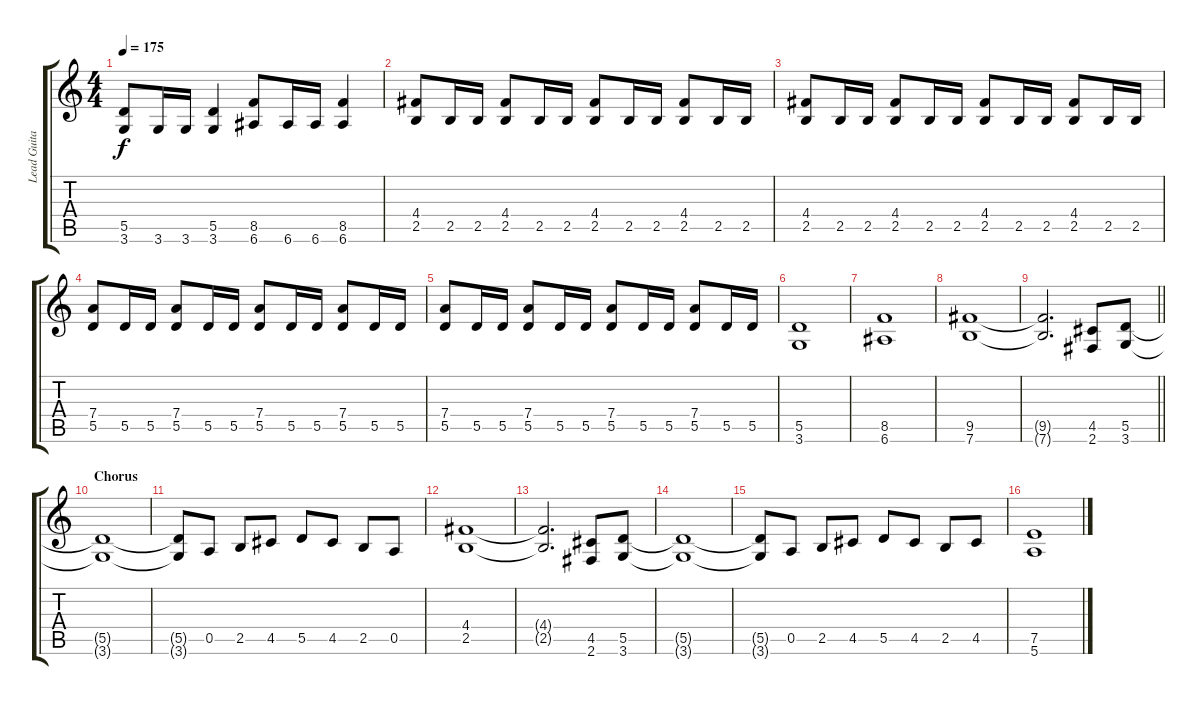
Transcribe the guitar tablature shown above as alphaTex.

\track ("Lead Guitar" "Lead Guita") {instrument distortionguitar}
\staff {score tabs}
\tuning (E4 B3 G3 D3 A2 E2) {hide}
\ts (4 4)
\tempo 175
\clef g2
\ks c
(5.5 3.6).8{dy f} 3.6.16 3.6.16 (5.5 3.6).4 (8.5 6.6).8 6.6.16 6.6.16 (8.5 6.6).4 |
(4.4 2.5).8 2.5.16 2.5.16 (4.4 2.5).8 2.5.16 2.5.16 (4.4 2.5).8 2.5.16 2.5.16 (4.4 2.5).8 2.5.16 2.5.16 |
(4.4 2.5).8 2.5.16 2.5.16 (4.4 2.5).8 2.5.16 2.5.16 (4.4 2.5).8 2.5.16 2.5.16 (4.4 2.5).8 2.5.16 2.5.16 |
(7.4 5.5).8 5.5.16 5.5.16 (7.4 5.5).8 5.5.16 5.5.16 (7.4 5.5).8 5.5.16 5.5.16 (7.4 5.5).8 5.5.16 5.5.16 |
(7.4 5.5).8 5.5.16 5.5.16 (7.4 5.5).8 5.5.16 5.5.16 (7.4 5.5).8 5.5.16 5.5.16 (7.4 5.5).8 5.5.16 5.5.16 |
(5.5 3.6).1 |
(8.5 6.6).1 |
(9.5 7.6).1 |
\barLineRight lightlight
(9.5{t} 7.6{t}).2{d} (4.5 2.6).8 (5.5 3.6).8 |
\section ("" "Chorus")
(5.5{t} 3.6{t}).1 |
(5.5{t} 3.6{t}).8 0.5.8 2.5.8 4.5.8 5.5.8 4.5.8 2.5.8 0.5.8 |
(4.4 2.5).1 |
(4.4{t} 2.5{t}).2{d} (4.5 2.6).8 (5.5 3.6).8 |
(5.5{t} 3.6{t}).1 |
(5.5{t} 3.6{t}).8 0.5.8 2.5.8 4.5.8 5.5.8 4.5.8 2.5.8 4.5.8 |
(7.5 5.6).1
